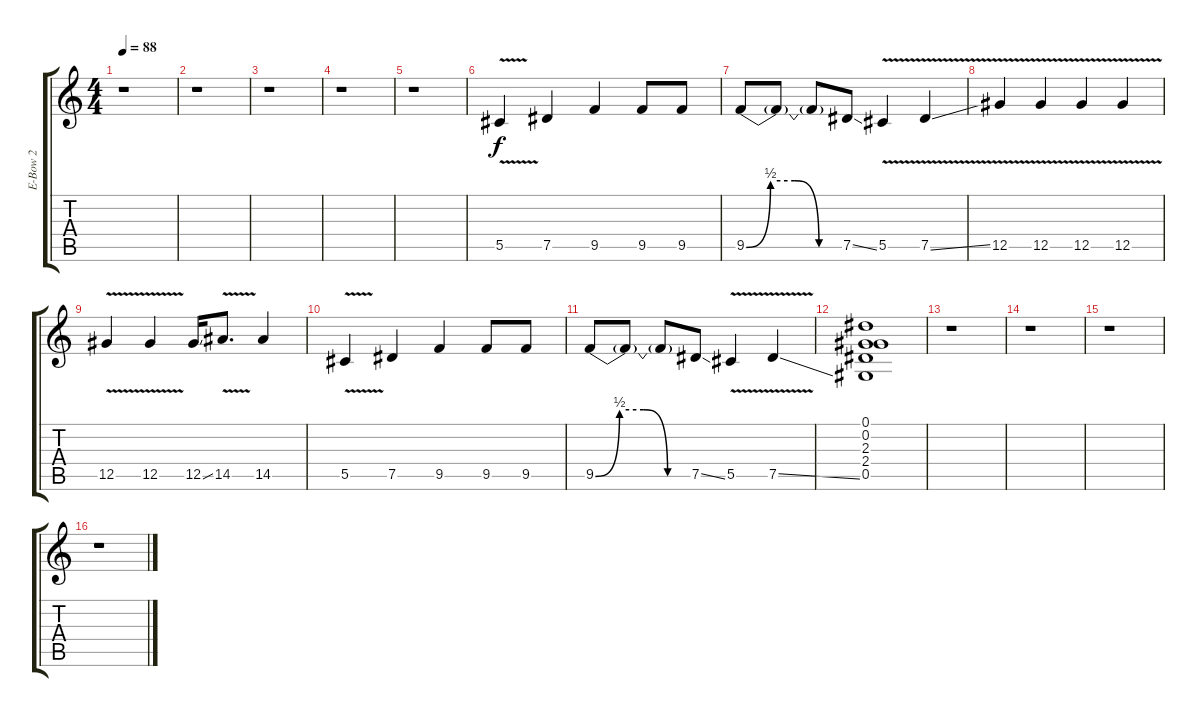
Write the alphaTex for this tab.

\track ("E-Bow 2" "E-Bow 2") {instrument distortionguitar}
\staff {score tabs}
\tuning (Eb4 Ab3 Gb3 Db3 Ab2 Eb2) {hide}
\ts (4 4)
\tempo 88
\clef g2
\ks c
r.1{dy f} |
r.1 |
r.1 |
r.1 |
r.1 |
5.5{v}.4 7.5.4 9.5.4 9.5.8 9.5.8 |
9.5{be (custom 0 0 15 2 30 2 45 0 60 0)}.8 9.5{t}.8 9.5{t}.8 7.5{ss}.8 5.5{v}.4 7.5{v ss}.4 |
12.5{v}.4 12.5{v}.4 12.5{v}.4 12.5{v}.4 |
12.5{v}.4 12.5{v}.4 12.5{ss}.16 14.5{v}.8{d} 14.5.4 |
5.5{v}.4 7.5.4 9.5.4 9.5.8 9.5.8 |
9.5{be (custom 0 0 15 2 30 2 45 0 60 0)}.8 9.5{t}.8 9.5{t}.8 7.5{ss}.8 5.5{v}.4 7.5{v ss}.4 |
(0.1 0.2 2.3 2.4 0.5).1 |
r.1 |
r.1 |
r.1 |
r.1
